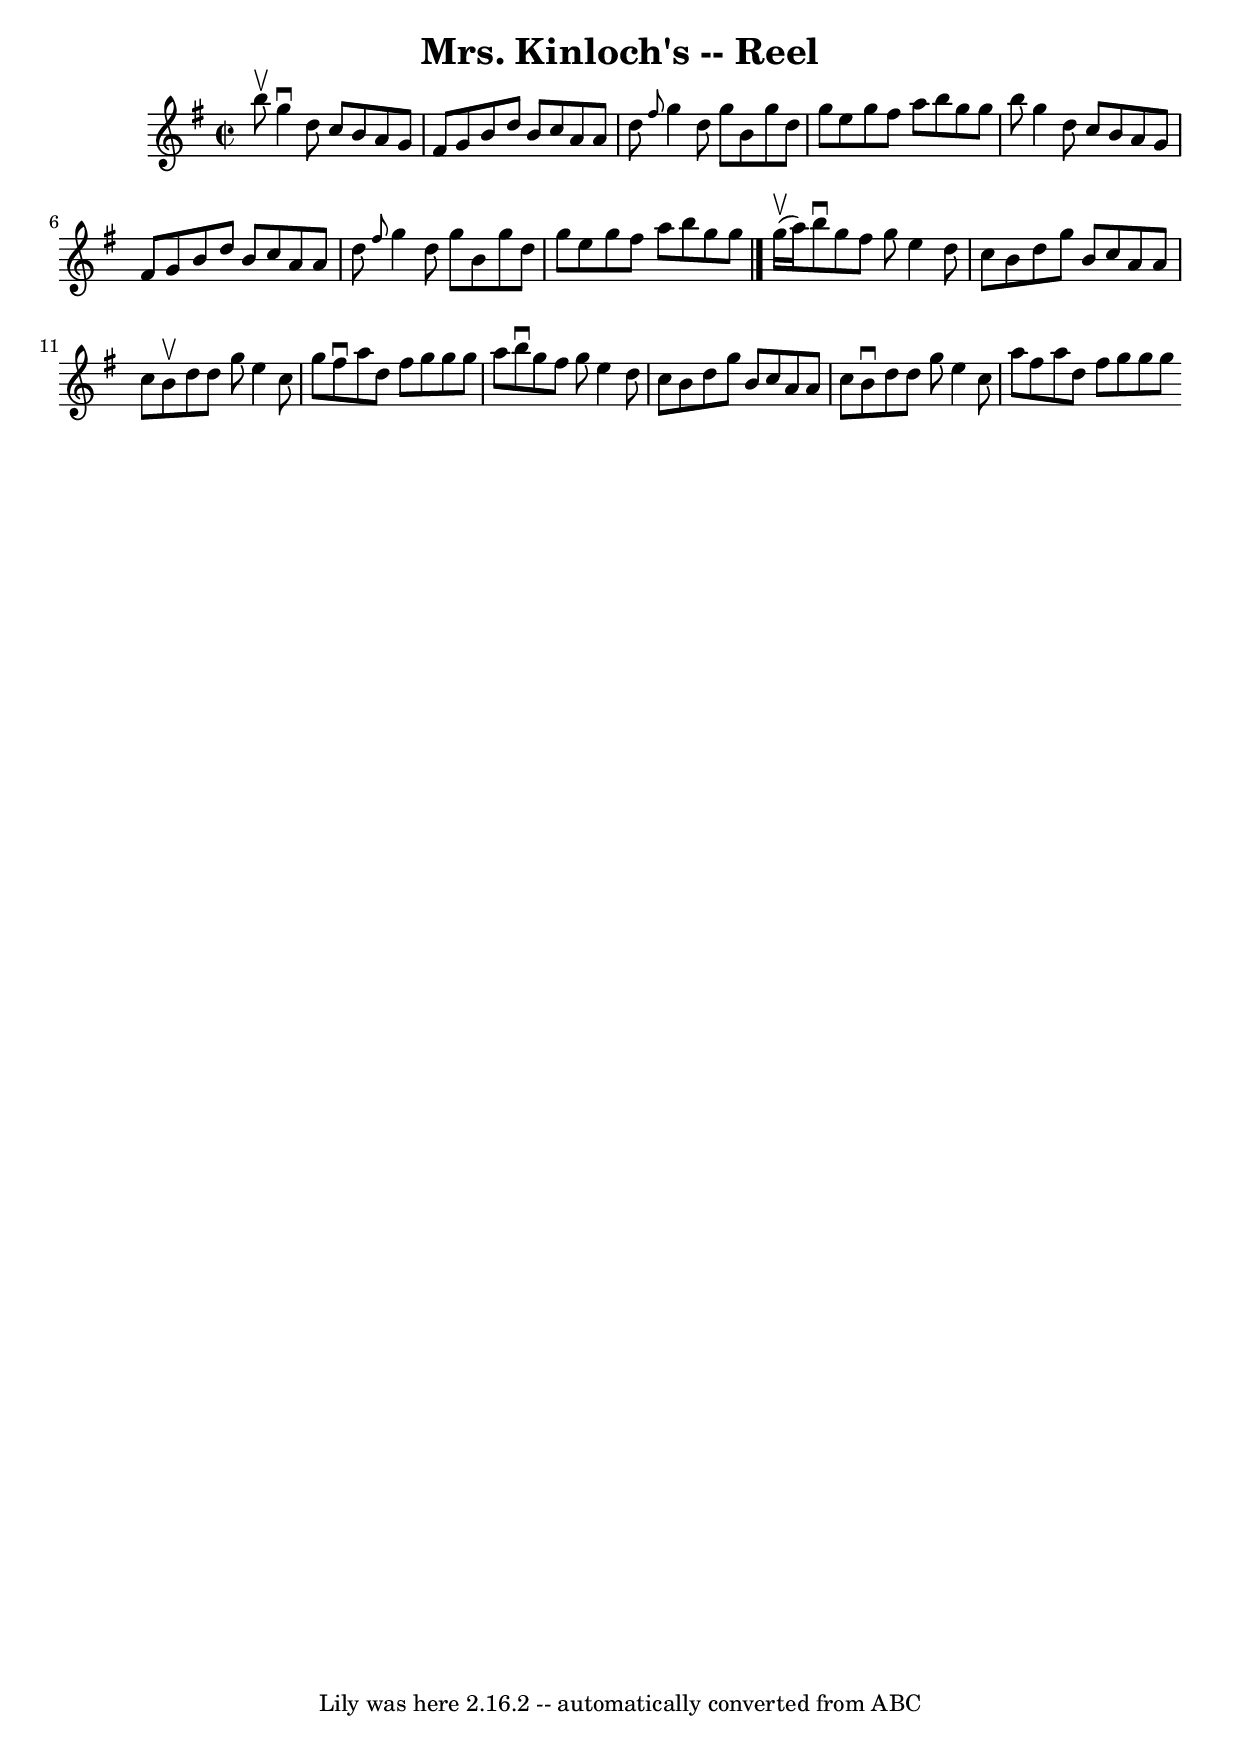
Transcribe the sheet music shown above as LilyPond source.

\version "2.16.2"
\include "Mammoth.ily"
\header {
  %% book = "Ryan's Mammoth Collection"
 crossRefNumber = "1"
 footnotes = "\\\\360"
  origin = "SCOTCH"
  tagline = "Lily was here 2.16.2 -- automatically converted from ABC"
  title = "Mrs. Kinloch's -- Reel"

}
voicedefault =  {


  \override Staff.TimeSignature #'style = #'C
  \time 2/2 
  \key g \major b''8^\upbow  |
 g''4^\downbow d''8 c''8 b'8 a'8 g'8 fs'8     |
 g'8 b'8 d''8 b'8 c''8 a'8 a'8 d''8     |
  \grace { fs''8  
	 } g''4 d''8 g''8 b'8 g''8 d''8 g''8     |
 e''8 g''8 fs''8 a''8 b''8 g''8 g''8 b''8     |
 g''4 d''8 c''8 b'8 a'8 g'8 fs'8     |
 g'8 b'8 d''8 b'8 c''8 a'8 a'8 d''8     |
  \grace { fs''8  
	 } g''4 d''8 g''8 b'8 g''8 d''8 g''8     |
 e''8 g''8 fs''8 a''8 b''8 g''8 g''8  \bar "|." g''16^\upbow(a''16)  |
 b''8^\downbow g''8 fs''8 g''8 e''4 d''8 c''8     |
 b'8 d''8 g''8 b'8 c''8 a'8 a'8 c''8     |
 b'8^\upbow d''8 d''8 g''8 e''4 c''8 g''8    |
 fs''8^\downbow a''8 d''8 fs''8 g''8 g''8 g''8 a''8    |
 b''8^\downbow g''8 fs''8 g''8 e''4 d''8 c''8     |
 b'8 d''8 g''8 b'8 c''8 a'8 a'8 c''8     |
 b'8^\downbow d''8 d''8 g''8 e''4 c''8 a''8    |
 fs''8 a''8 d''8 fs''8 g''8 g''8 g''8  \bar " |."   

}

\score{
  <<

    \context Staff="default"
    {
      \voicedefault 
      
    }

  >>
  \layout {
    
  }
  \midi {
  }

}
